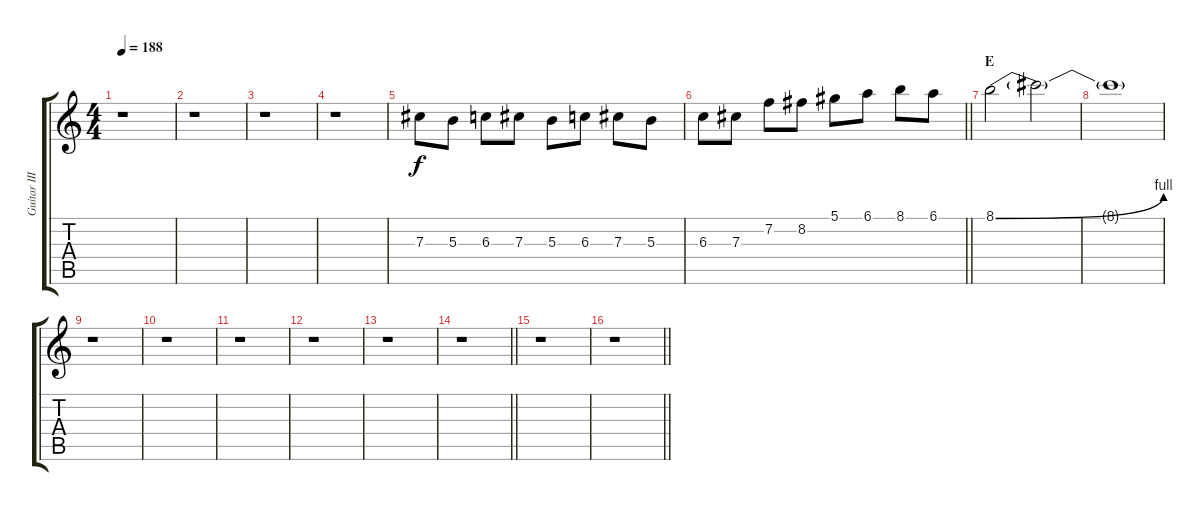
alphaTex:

\track ("Guitar III (Sakito)" "Guitar III") {instrument overdrivenguitar}
\staff {score tabs}
\tuning (Eb4 Bb3 Gb3 Db3 Ab2 Eb2) {hide}
\ts (4 4)
\tempo 188
\clef g2
\ks c
r.1{dy f} |
r.1 |
r.1 |
r.1 |
7.3.8{volume 12 balance 2} 5.3.8 6.3.8 7.3.8 5.3.8 6.3.8 7.3.8 5.3.8 |
\barLineRight lightlight
6.3.8 7.3.8 7.2.8 8.2.8 5.1.8 6.1.8 8.1.8 6.1.8 |
\section ("" "E")
8.1{be (bend 0 0 60 4)}.2 8.1{t}.2 |
8.1{t}.1 |
r.1 |
r.1 |
r.1 |
r.1 |
r.1 |
\barLineRight lightlight
r.1 |
r.1 |
\barLineRight lightlight
r.1
